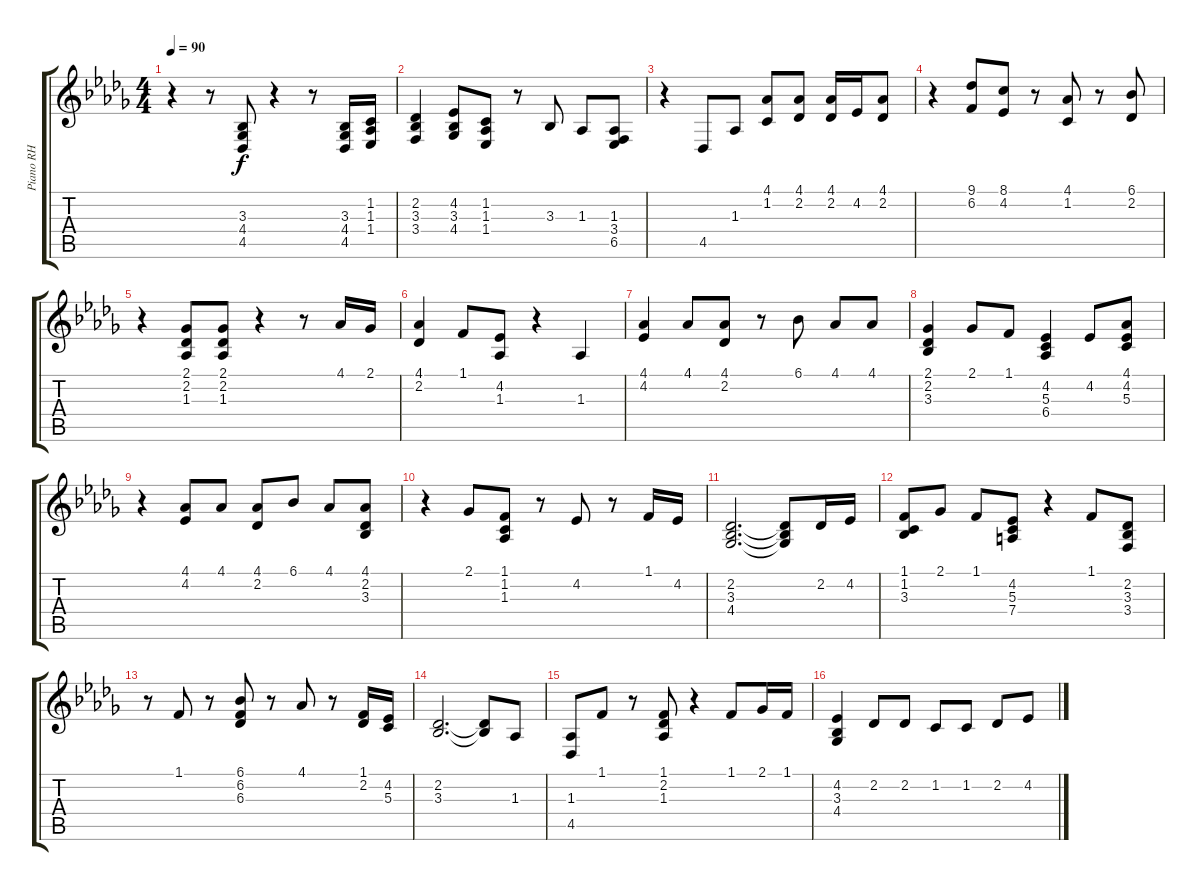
\track ("Piano RH" "Piano RH") {instrument acousticgrandpiano}
\staff {score tabs}
\tuning (E4 B3 G3 D3 A2 E2) {hide}
\ts (4 4)
\tempo 90
\clef g2
\ks db
r.4{dy f} r.8 (3.3 4.4 4.5).8 r.4 r.8 (3.3 4.4 4.5).16 (1.2 1.3 1.4).16 |
(2.2 3.3 3.4).4 (4.2 3.3 4.4).8 (1.2 1.3 1.4).8 r.8 3.3.8 1.3.8 (1.3 3.4 6.5).8 |
r.4 4.5.8 1.3.8 (4.1 1.2).8 (4.1 2.2).8 (4.1 2.2).16 4.2.16 (4.1 2.2).8 |
r.4 (9.1 6.2).8 (8.1 4.2).8 r.8 (4.1 1.2).8 r.8 (6.1 2.2).8 |
r.4 (2.1 2.2 1.3).8 (2.1 2.2 1.3).8 r.4 r.8 4.1.16 2.1.16 |
(4.1 2.2).4 1.1.8 (4.2 1.3).8 r.4 1.3.4 |
(4.1 4.2).4 4.1.8 (4.1 2.2).8 r.8 6.1.8 4.1.8 4.1.8 |
(2.1 2.2 3.3).4 2.1.8 1.1.8 (4.2 5.3 6.4).4 4.2.8 (4.1 4.2 5.3).8 |
r.4 (4.1 4.2).8 4.1.8 (4.1 2.2).8 6.1.8 4.1.8 (4.1 2.2 3.3).8 |
r.4 2.1.8 (1.1 1.2 1.3).8 r.8 4.2.8 r.8 1.1.16 4.2.16 |
(2.2 3.3 4.4).2{d} (2.2{t} 3.3{t} 4.4{t}).8 2.2.16 4.2.16 |
(1.1 1.2 3.3).8 2.1.8 1.1.8 (4.2 5.3 7.4).8 r.4 1.1.8 (2.2 3.3 3.4).8 |
r.8 1.1.8 r.8 (6.1 6.2 6.3).8 r.8 4.1.8 r.8 (1.1 2.2).16 (4.2 5.3).16 |
(2.2 3.3).2{d} (2.2{t} 3.3{t}).8 1.3.8 |
(1.3 4.5).8 1.1.8 r.8 (1.1 2.2 1.3).8 r.4 1.1.8 2.1.16 1.1.16 |
(4.2 3.3 4.4).4 2.2.8 2.2.8 1.2.8 1.2.8 2.2.8 4.2.8
